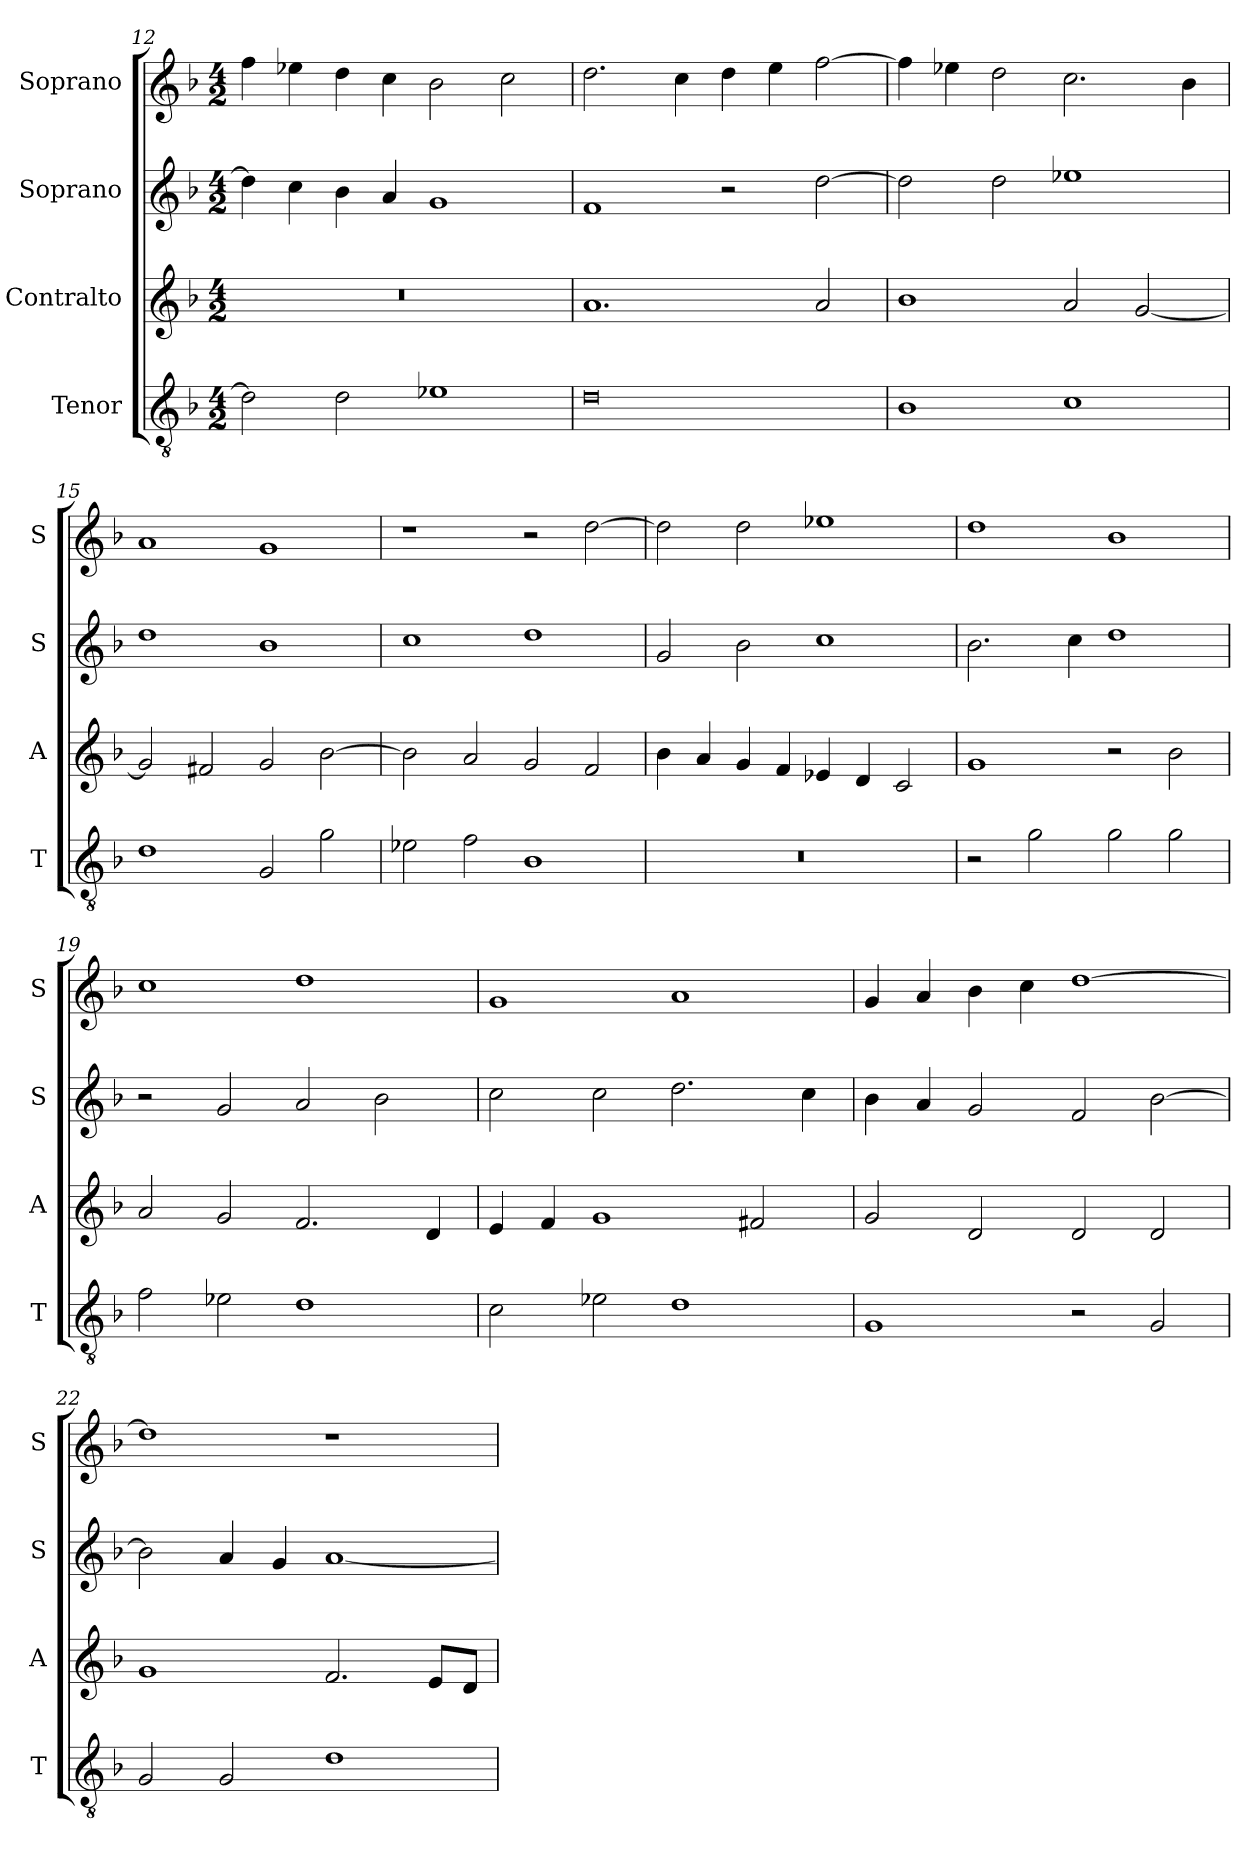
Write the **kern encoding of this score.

**kern	**kern	**kern	**kern
*part4	*part3	*part2	*part1
*staff4	*staff3	*staff2	*staff1
*I"Tenor	*I"Contralto	*I"Soprano	*I"Soprano
*I'T	*I'A	*I'S	*I'S
*clefGv2	*clefG2	*clefG2	*clefG2
*k[b-]	*k[b-]	*k[b-]	*k[b-]
*G:dor	*G:dor	*G:dor	*G:dor
*M4/2	*M4/2	*M4/2	*M4/2
=12	=12	=12	=12
2d]	0r	4dd]	4ff
.	.	4cc	4ee-X
2d	.	4b-	4dd
.	.	4a	4cc
1e-X	.	1g	2b-
.	.	.	2cc
=13	=13	=13	=13
0d	1.a	1f	2.dd
.	.	.	4cc
.	.	2r	4dd
.	.	.	4ee
.	2a	[2dd	[2ff
=14	=14	=14	=14
1B-	1b-	2dd]	4ff]
.	.	.	4ee-X
.	.	2dd	2dd
1c	2a	1ee-X	2.cc
.	[2g	.	.
.	.	.	4b-
=15	=15	=15	=15
1d	2g]	1dd	1a
.	2f#X	.	.
2G	2g	1b-	1g
2g	[2b-	.	.
=16	=16	=16	=16
2e-X	2b-]	1cc	1r
2f	2a	.	.
1B-	2g	1dd	2r
.	2f	.	[2dd
=17	=17	=17	=17
0r	4b-	2g	2dd]
.	4a	.	.
.	4g	2b-	2dd
.	4f	.	.
.	4e-X	1cc	1ee-X
.	4d	.	.
.	2c	.	.
=18	=18	=18	=18
2r	1g	2.b-	1dd
2g	.	.	.
.	.	4cc	.
2g	2r	1dd	1b-
2g	2b-	.	.
=19	=19	=19	=19
2f	2a	2r	1cc
2e-X	2g	2g	.
1d	2.f	2a	1dd
.	.	2b-	.
.	4d	.	.
=20	=20	=20	=20
2c	4e	2cc	1g
.	4f	.	.
2e-X	1g	2cc	.
1d	.	2.dd	1a
.	2f#X	.	.
.	.	4cc	.
=21	=21	=21	=21
1G	2g	4b-	4g
.	.	4a	4a
.	2d	2g	4b-
.	.	.	4cc
2r	2d	2f	[1dd
2G	2d	[2b-	.
=22	=22	=22	=22
2G	1g	2b-]	1dd]
2G	.	4a	.
.	.	4g	.
1d	2.f	[1a	1r
.	8e/L	.	.
.	8d/J	.	.
=	=	=	=
*-	*-	*-	*-
